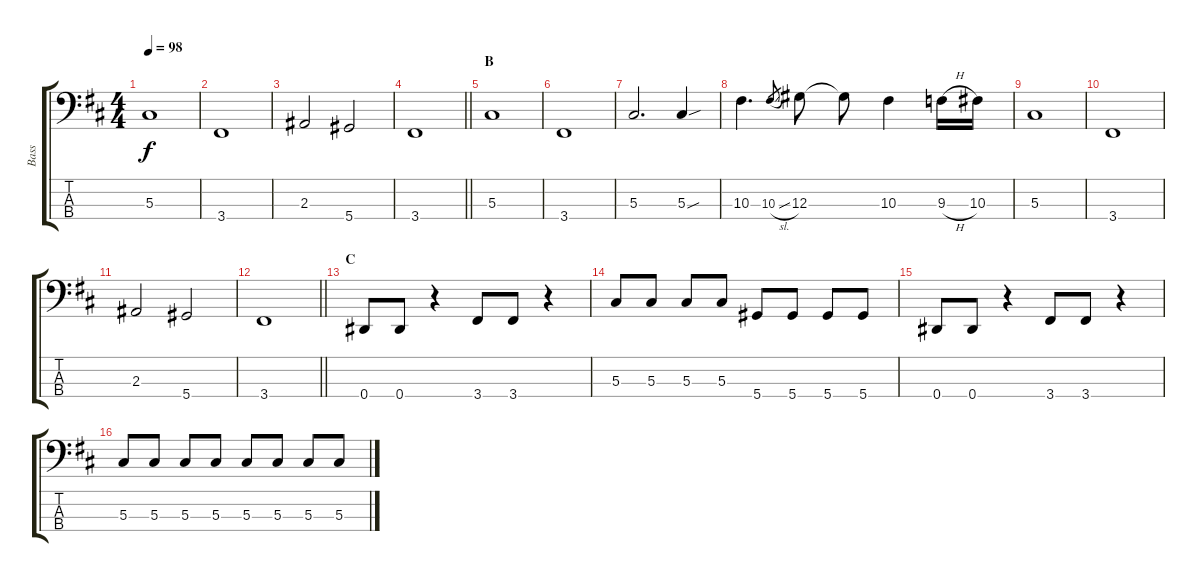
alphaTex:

\track ("Bass" "Bass") {instrument electricbasspick}
\staff {score tabs}
\tuning (Gb2 Db2 Ab1 Eb1) {hide}
\ts (4 4)
\tempo 98
\clef f4
\ks d
5.3.1{dy f} |
3.4.1 |
2.3.2 5.4.2 |
\barLineRight lightlight
3.4.1 |
\section ("" "B")
5.3.1 |
3.4.1 |
5.3.2{d} 5.3{sou}.4 |
10.3.4{d} 10.3{sl}.8{gr} 12.3.8 12.3{t}.8 10.3.4 9.3{h}.16 10.3.16 |
5.3.1 |
3.4.1 |
2.3.2 5.4.2 |
\barLineRight lightlight
3.4.1 |
\section ("" "C")
0.4.8 0.4.8 r.4 3.4.8 3.4.8 r.4 |
5.3.8 5.3.8 5.3.8 5.3.8 5.4.8 5.4.8 5.4.8 5.4.8 |
0.4.8 0.4.8 r.4 3.4.8 3.4.8 r.4 |
5.3.8 5.3.8 5.3.8 5.3.8 5.3.8 5.3.8 5.3.8 5.3.8
